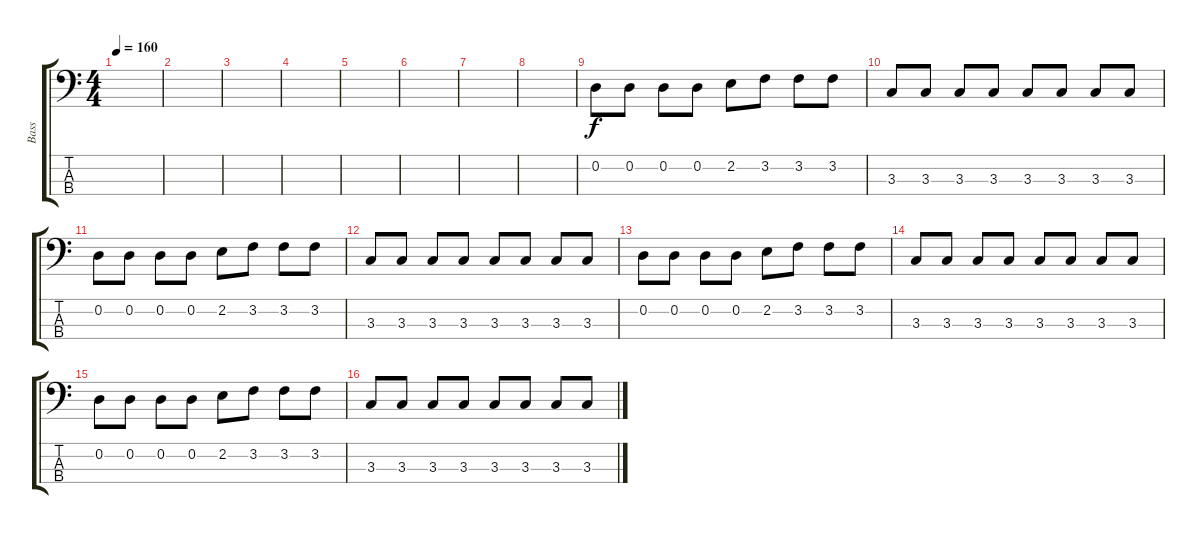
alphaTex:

\track ("Bass" "Bass") {instrument electricbassfinger}
\staff {score tabs}
\tuning (G2 D2 A1 D1) {hide}
\ts (4 4)
\tempo 160
\clef f4
\ks c
|
|
|
|
|
|
|
|
0.2.8 0.2.8 0.2.8 0.2.8 2.2.8 3.2.8 3.2.8 3.2.8 |
3.3.8 3.3.8 3.3.8 3.3.8 3.3.8 3.3.8 3.3.8 3.3.8 |
0.2.8 0.2.8 0.2.8 0.2.8 2.2.8 3.2.8 3.2.8 3.2.8 |
3.3.8 3.3.8 3.3.8 3.3.8 3.3.8 3.3.8 3.3.8 3.3.8 |
0.2.8 0.2.8 0.2.8 0.2.8 2.2.8 3.2.8 3.2.8 3.2.8 |
3.3.8 3.3.8 3.3.8 3.3.8 3.3.8 3.3.8 3.3.8 3.3.8 |
0.2.8 0.2.8 0.2.8 0.2.8 2.2.8 3.2.8 3.2.8 3.2.8 |
3.3.8 3.3.8 3.3.8 3.3.8 3.3.8 3.3.8 3.3.8 3.3.8
